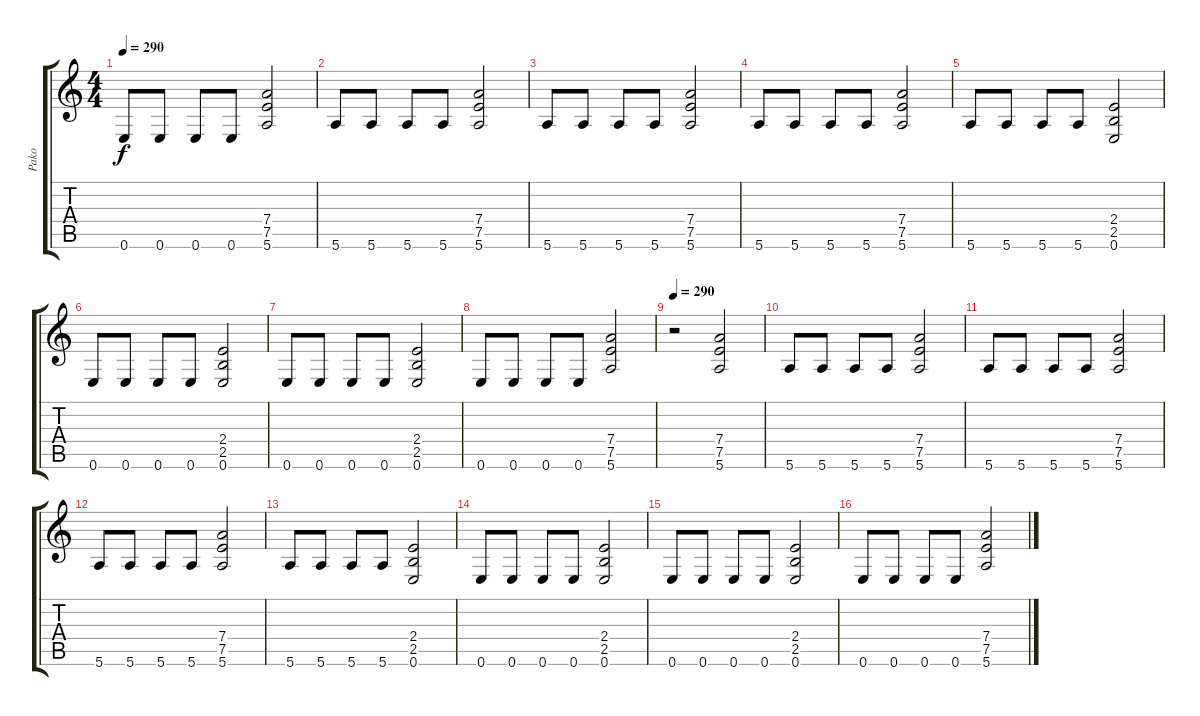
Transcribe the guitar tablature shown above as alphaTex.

\track ("Pako" "Pako") {instrument distortionguitar}
\staff {score tabs}
\tuning (E4 B3 G3 D3 A2 E2) {hide}
\ts (4 4)
\tempo 290
\clef g2
\ks c
0.6.8{dy f} 0.6.8 0.6.8 0.6.8 (7.4 7.5 5.6).2 |
5.6.8 5.6.8 5.6.8 5.6.8 (7.4 7.5 5.6).2 |
5.6.8 5.6.8 5.6.8 5.6.8 (7.4 7.5 5.6).2 |
5.6.8 5.6.8 5.6.8 5.6.8 (7.4 7.5 5.6).2 |
5.6.8 5.6.8 5.6.8 5.6.8 (2.4 2.5 0.6).2 |
0.6.8 0.6.8 0.6.8 0.6.8 (2.4 2.5 0.6).2 |
0.6.8 0.6.8 0.6.8 0.6.8 (2.4 2.5 0.6).2 |
0.6.8 0.6.8 0.6.8 0.6.8 (7.4 7.5 5.6).2 |
\tempo 290
r.2 (7.4 7.5 5.6).2 |
5.6.8 5.6.8 5.6.8 5.6.8 (7.4 7.5 5.6).2 |
5.6.8 5.6.8 5.6.8 5.6.8 (7.4 7.5 5.6).2 |
5.6.8 5.6.8 5.6.8 5.6.8 (7.4 7.5 5.6).2 |
5.6.8 5.6.8 5.6.8 5.6.8 (2.4 2.5 0.6).2 |
0.6.8 0.6.8 0.6.8 0.6.8 (2.4 2.5 0.6).2 |
0.6.8 0.6.8 0.6.8 0.6.8 (2.4 2.5 0.6).2 |
0.6.8 0.6.8 0.6.8 0.6.8 (7.4 7.5 5.6).2
